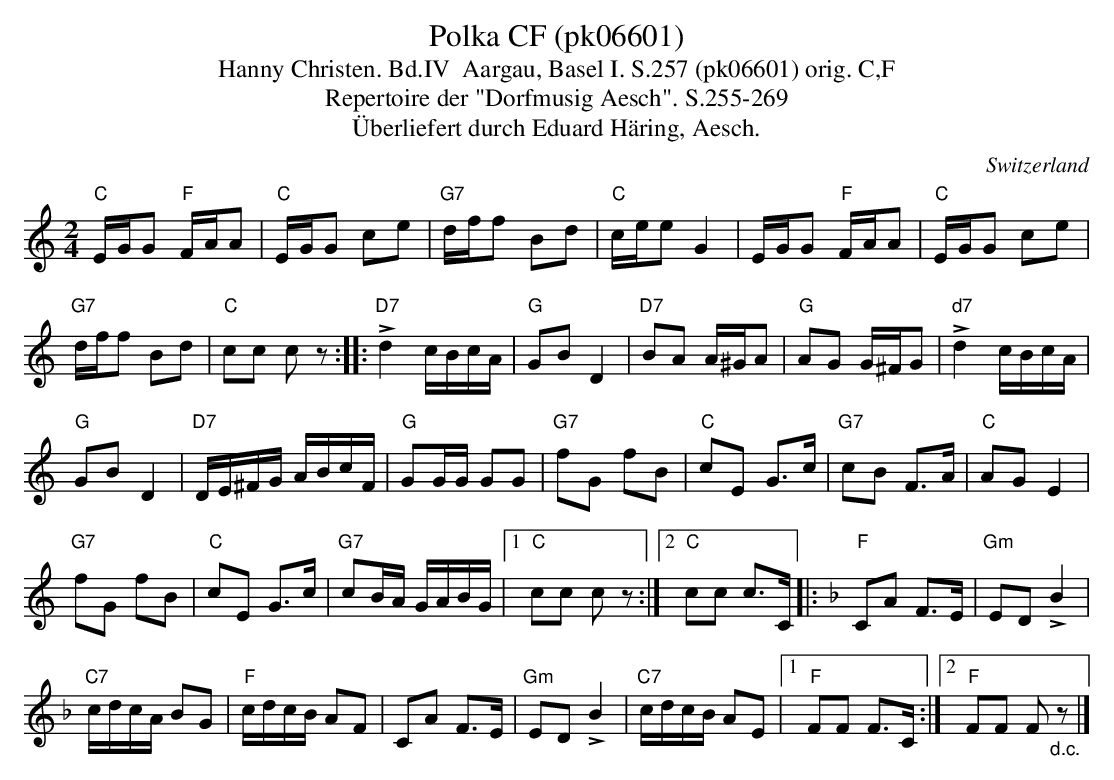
X:1
T:Polka CF (pk06601)
T:Hanny Christen. Bd.IV  Aargau, Basel I. S.257 (pk06601) orig. C,F
T: Repertoire der "Dorfmusig Aesch". S.255-269
T:Überliefert durch Eduard Häring, Aesch.
M:2/4
L:1/16
O:Switzerland
K:C major
"C"EGG2 "F"FAA2 | "C"EGG2 c2e2 | "G7"dff2 B2d2 | "C"cee2 G4 | EGG2 "F"FAA2 | "C"EGG2 c2e2 |
"G7"dff2 B2d2 | "C"c2c2 c2z2 :: !>!"D7"d4 cBcA | "G"G2B2D4 | "D7"B2A2 A^GA2 | "G"A2G2 G^FG2 | !>!"d7"d4 cBcA |
"G"G2B2D4 | "D7"DE^FG ABcF | "G"G2GG G2G2 | "G7"f2G2 f2B2 | "C"c2E2 G3c | "G7"c2B2 F3A |  "C"A2G2E4 |
"G7"f2G2 f2B2 | "C"c2E2 G3c | "G7"c2BA GABG |1 "C"c2c2 c2z2 :|2 "C"c2c2 c3C |: [K:F] "F"C2A2 F3E | "Gm"E2D2!>!B4 |
"C7"cdcA B2G2 | "F"cdcB A2F2 | C2A2 F3E | "Gm"E2D2!>!B4 | "C7"cdcB A2E2 |1 "F"F2F2 F3C :|2 "F"F2F2 F2"_d.c."z2 |]
